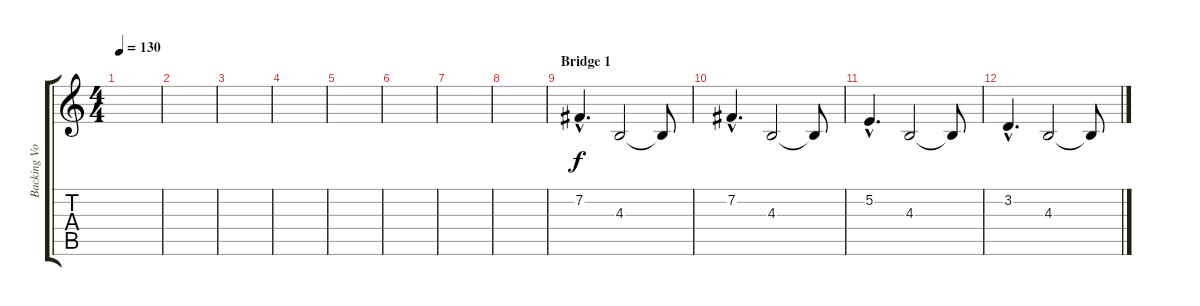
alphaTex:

\track ("Backing Vocals" "Backing Vo") {instrument choiraahs}
\staff {score tabs}
\tuning (E4 B3 G3 D3 A2 E2) {hide}
\ts (4 4)
\tempo 130
\clef g2
\ks c
|
|
|
|
|
|
|
|
\section ("" "Bridge 1")
7.2{hac}.4{d} 4.3.2 4.3{t}.8 |
7.2{hac}.4{d} 4.3.2 4.3{t}.8 |
5.2{hac}.4{d} 4.3.2 4.3{t}.8 |
3.2{hac}.4{d} 4.3.2 4.3{t}.8
